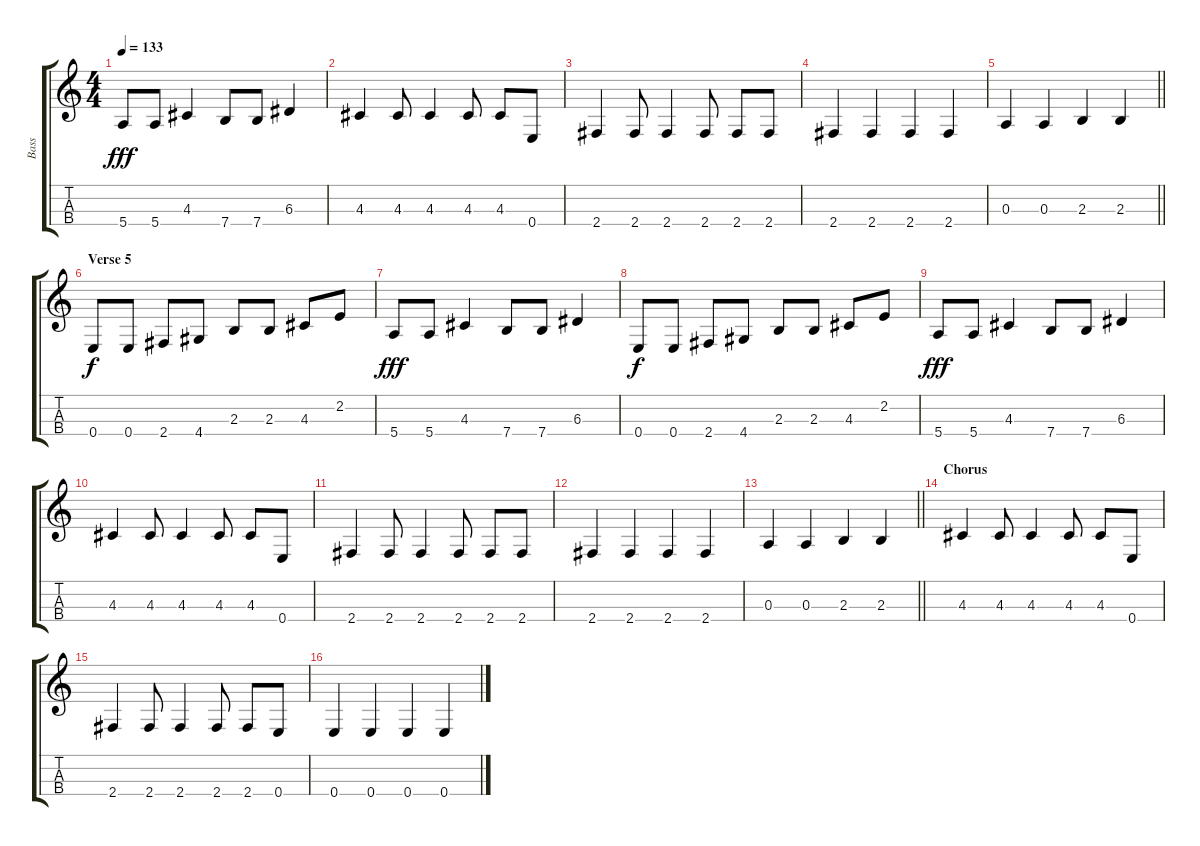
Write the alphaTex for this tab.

\track ("Bass" "Bass") {instrument electricbassfinger}
\staff {score tabs}
\tuning (G3 D3 A2 E2) {hide}
\ts (4 4)
\tempo 133
\clef g2
\ks c
5.4.8{dy fff} 5.4.8 4.3.4 7.4.8 7.4.8 6.3.4 |
4.3.4 4.3.8 4.3.4 4.3.8 4.3.8 0.4.8 |
2.4.4 2.4.8 2.4.4 2.4.8 2.4.8 2.4.8 |
2.4.4 2.4.4 2.4.4 2.4.4 |
\barLineRight lightlight
0.3.4 0.3.4 2.3.4 2.3.4 |
\section ("" "Verse 5")
0.4.8{dy f} 0.4.8 2.4.8 4.4.8 2.3.8 2.3.8 4.3.8 2.2.8 |
5.4.8{dy fff} 5.4.8 4.3.4 7.4.8 7.4.8 6.3.4 |
0.4.8{dy f} 0.4.8 2.4.8 4.4.8 2.3.8 2.3.8 4.3.8 2.2.8 |
5.4.8{dy fff} 5.4.8 4.3.4 7.4.8 7.4.8 6.3.4 |
4.3.4 4.3.8 4.3.4 4.3.8 4.3.8 0.4.8 |
2.4.4 2.4.8 2.4.4 2.4.8 2.4.8 2.4.8 |
2.4.4 2.4.4 2.4.4 2.4.4 |
\barLineRight lightlight
0.3.4 0.3.4 2.3.4 2.3.4 |
\section ("" "Chorus")
4.3.4 4.3.8 4.3.4 4.3.8 4.3.8 0.4.8 |
2.4.4 2.4.8 2.4.4 2.4.8 2.4.8 0.4.8 |
0.4.4 0.4.4 0.4.4 0.4.4
